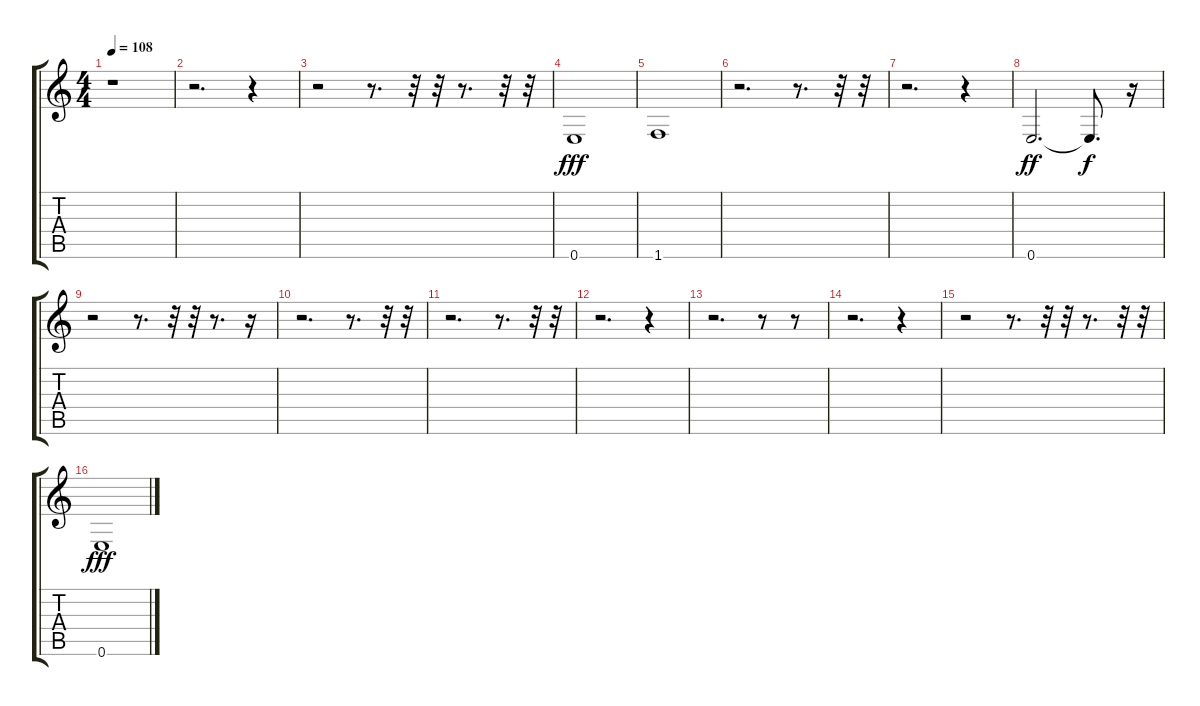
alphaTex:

\track "" {instrument electricbassfinger}
\staff {score tabs}
\tuning (E4 B3 G3 D3 A2 E2) {hide}
\ts (4 4)
\tempo 108
\clef g2
\ks c
r.1{dy f} |
r.2{d} r.4 |
r.2 r.8{d} r.32 r.32 r.8{d} r.32 r.32 |
0.6.1{dy fff} |
1.6.1 |
r.2{d} r.8{d} r.32 r.32 |
r.2{d} r.4 |
0.6.2{d dy ff} 0.6{t}.8{d dy f} r.16 |
r.2 r.8{d} r.32 r.32 r.8{d} r.16 |
r.2{d} r.8{d} r.32 r.32 |
r.2{d} r.8{d} r.32 r.32 |
r.2{d} r.4 |
r.2{d} r.8 r.8 |
r.2{d} r.4 |
r.2 r.8{d} r.32 r.32 r.8{d} r.32 r.32 |
0.6.1{dy fff}
